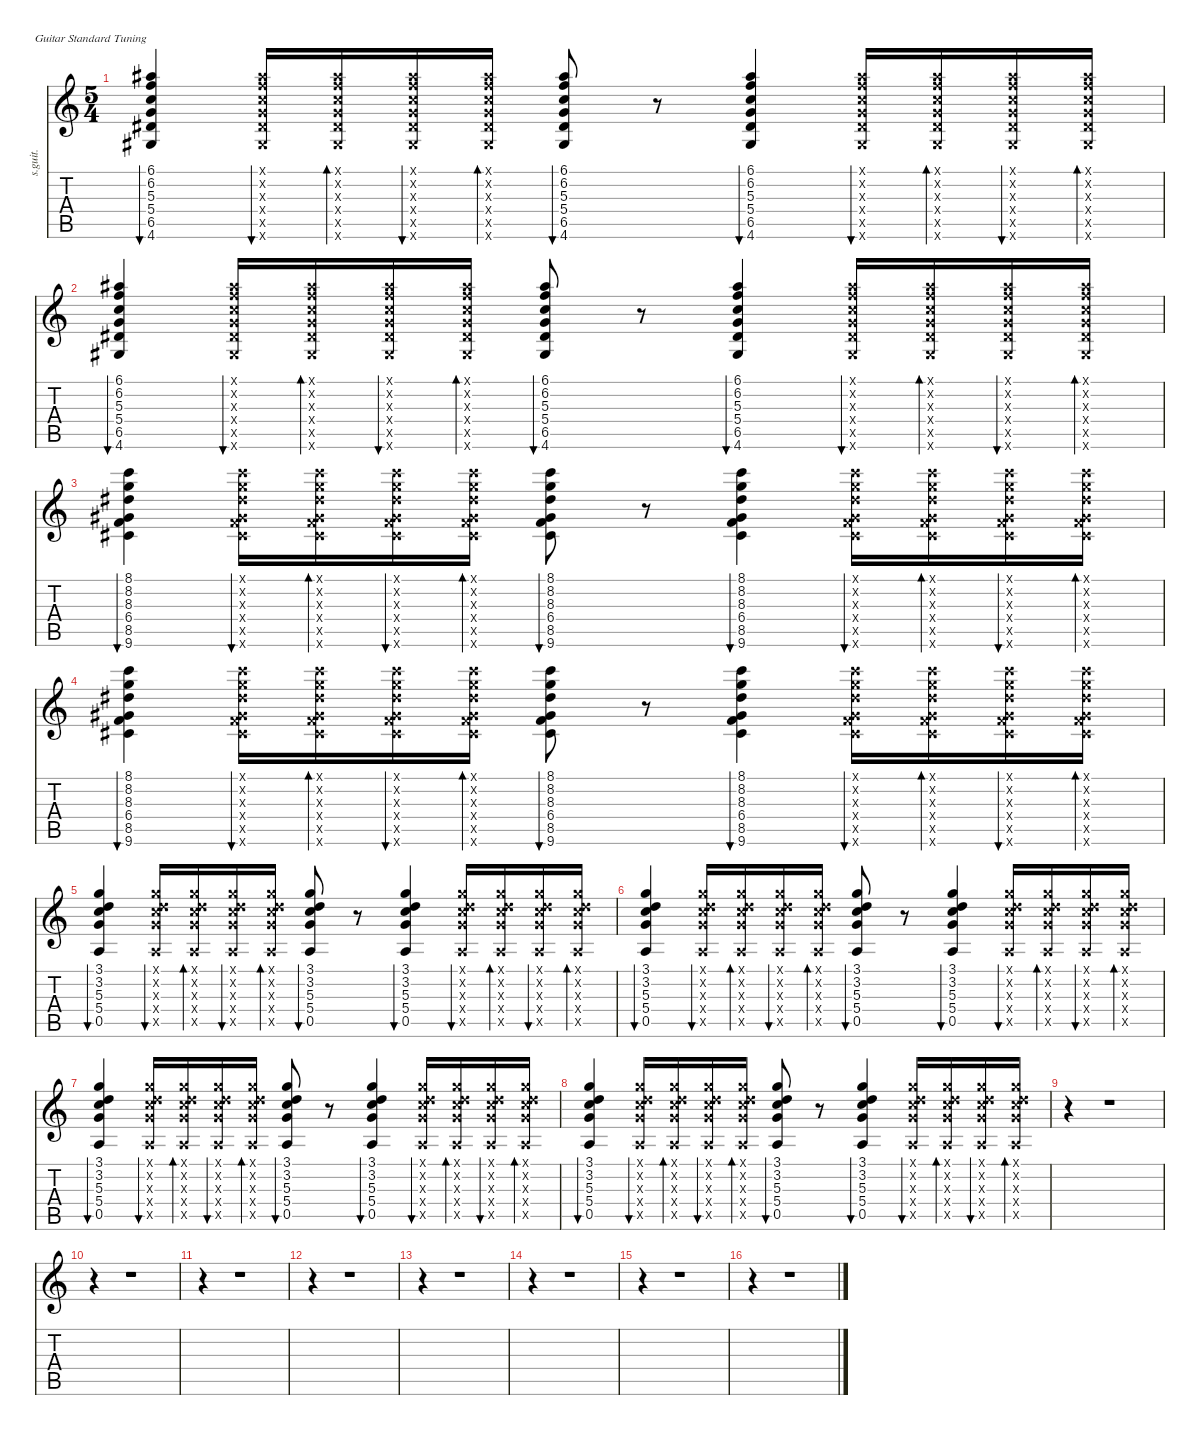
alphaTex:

\defaultSystemsLayout 4
\hideDynamics
\bracketExtendMode nobrackets
\track ("Guthrie Govan Clean" "s.guit.") {instrument electricguitarjazz}
\staff {score tabs}
\tuning (E4 B3 G3 D3 A2 E2)
\ts (5 4)
\tempo (152 hide)
\clef g2
\ks c
(6.1{acc #} 6.2 5.3 5.4 6.5{acc #} 4.6{acc #}).4{bu 30 dy f} (6.1{x acc #} 6.2{x} 5.3{x} 5.4{x} 6.5{x acc #} 4.6{x acc #}).16{bu 30 dy mp} (6.1{x acc #} 6.2{x} 5.3{x} 5.4{x} 6.5{x acc #} 4.6{x acc #}).16{bd 30} (6.1{x acc #} 6.2{x} 5.3{x} 5.4{x} 6.5{x acc #} 4.6{x acc #}).16{bu 30} (6.1{x acc #} 6.2{x} 5.3{x} 5.4{x} 6.5{x acc #} 4.6{x acc #}).16{bd 30} (6.1{acc #} 6.2 5.3 5.4 6.5{acc #} 4.6{acc #}).8{bu 30 dy f} r.8 (6.1{acc #} 6.2 5.3 5.4 6.5{acc #} 4.6{acc #}).4{bu 30} (6.1{x acc #} 6.2{x} 5.3{x} 5.4{x} 6.5{x acc #} 4.6{x acc #}).16{bu 30 dy mp} (6.1{x acc #} 6.2{x} 5.3{x} 5.4{x} 6.5{x acc #} 4.6{x acc #}).16{bd 30} (6.1{x acc #} 6.2{x} 5.3{x} 5.4{x} 6.5{x acc #} 4.6{x acc #}).16{bu 30} (6.1{x acc #} 6.2{x} 5.3{x} 5.4{x} 6.5{x acc #} 4.6{x acc #}).16{bd 30} |
(6.1{acc #} 6.2 5.3 5.4 6.5{acc #} 4.6{acc #}).4{bu 30 dy f} (6.1{x acc #} 6.2{x} 5.3{x} 5.4{x} 6.5{x acc #} 4.6{x acc #}).16{bu 30 dy mp} (6.1{x acc #} 6.2{x} 5.3{x} 5.4{x} 6.5{x acc #} 4.6{x acc #}).16{bd 30} (6.1{x acc #} 6.2{x} 5.3{x} 5.4{x} 6.5{x acc #} 4.6{x acc #}).16{bu 30} (6.1{x acc #} 6.2{x} 5.3{x} 5.4{x} 6.5{x acc #} 4.6{x acc #}).16{bd 30} (6.1{acc #} 6.2 5.3 5.4 6.5{acc #} 4.6{acc #}).8{bu 30 dy f} r.8 (6.1{acc #} 6.2 5.3 5.4 6.5{acc #} 4.6{acc #}).4{bu 30} (6.1{x acc #} 6.2{x} 5.3{x} 5.4{x} 6.5{x acc #} 4.6{x acc #}).16{bu 30 dy mp} (6.1{x acc #} 6.2{x} 5.3{x} 5.4{x} 6.5{x acc #} 4.6{x acc #}).16{bd 30} (6.1{x acc #} 6.2{x} 5.3{x} 5.4{x} 6.5{x acc #} 4.6{x acc #}).16{bu 30} (6.1{x acc #} 6.2{x} 5.3{x} 5.4{x} 6.5{x acc #} 4.6{x acc #}).16{bd 30} |
(8.1 8.2 8.3{acc #} 6.4{acc #} 8.5 9.6{acc #}).4{bu 30 dy f} (8.1{x} 8.2{x} 8.3{x acc #} 6.4{x acc #} 8.5{x} 9.6{x acc #}).16{bu 30 dy mp} (8.1{x} 8.2{x} 8.3{x acc #} 6.4{x acc #} 8.5{x} 9.6{x acc #}).16{bd 30} (8.1{x} 8.2{x} 8.3{x acc #} 6.4{x acc #} 8.5{x} 9.6{x acc #}).16{bu 30} (8.1{x} 8.2{x} 8.3{x acc #} 6.4{x acc #} 8.5{x} 9.6{x acc #}).16{bd 30} (8.1 8.2 8.3{acc #} 6.4{acc #} 8.5 9.6{acc #}).8{bu 30 dy f} r.8 (8.1 8.2 8.3{acc #} 6.4{acc #} 8.5 9.6{acc #}).4{bu 30} (8.1{x} 8.2{x} 8.3{x acc #} 6.4{x acc #} 8.5{x} 9.6{x acc #}).16{bu 30 dy mp} (8.1{x} 8.2{x} 8.3{x acc #} 6.4{x acc #} 8.5{x} 9.6{x acc #}).16{bd 30} (8.1{x} 8.2{x} 8.3{x acc #} 6.4{x acc #} 8.5{x} 9.6{x acc #}).16{bu 30} (8.1{x} 8.2{x} 8.3{x acc #} 6.4{x acc #} 8.5{x} 9.6{x acc #}).16{bd 30} |
(8.1 8.2 8.3{acc #} 6.4{acc #} 8.5 9.6{acc #}).4{bu 30 dy f} (8.1{x} 8.2{x} 8.3{x acc #} 6.4{x acc #} 8.5{x} 9.6{x acc #}).16{bu 30 dy mp} (8.1{x} 8.2{x} 8.3{x acc #} 6.4{x acc #} 8.5{x} 9.6{x acc #}).16{bd 30} (8.1{x} 8.2{x} 8.3{x acc #} 6.4{x acc #} 8.5{x} 9.6{x acc #}).16{bu 30} (8.1{x} 8.2{x} 8.3{x acc #} 6.4{x acc #} 8.5{x} 9.6{x acc #}).16{bd 30} (8.1 8.2 8.3{acc #} 6.4{acc #} 8.5 9.6{acc #}).8{bu 30 dy f} r.8 (8.1 8.2 8.3{acc #} 6.4{acc #} 8.5 9.6{acc #}).4{bu 30} (8.1{x} 8.2{x} 8.3{x acc #} 6.4{x acc #} 8.5{x} 9.6{x acc #}).16{bu 30 dy mp} (8.1{x} 8.2{x} 8.3{x acc #} 6.4{x acc #} 8.5{x} 9.6{x acc #}).16{bd 30} (8.1{x} 8.2{x} 8.3{x acc #} 6.4{x acc #} 8.5{x} 9.6{x acc #}).16{bu 30} (8.1{x} 8.2{x} 8.3{x acc #} 6.4{x acc #} 8.5{x} 9.6{x acc #}).16{bd 30} |
(3.1 3.2 5.3 5.4 0.5).4{bu 30 dy f} (3.1{x} 3.2{x} 5.3{x} 5.4{x} 0.5{x}).16{bu 30 dy mp} (3.1{x} 3.2{x} 5.3{x} 5.4{x} 0.5{x}).16{bd 30} (3.1{x} 3.2{x} 5.3{x} 5.4{x} 0.5{x}).16{bu 30} (3.1{x} 3.2{x} 5.3{x} 5.4{x} 0.5{x}).16{bd 30} (3.1 3.2 5.3 5.4 0.5).8{bu 30 dy f} r.8 (3.1 3.2 5.3 5.4 0.5).4{bu 30} (3.1{x} 3.2{x} 5.3{x} 5.4{x} 0.5{x}).16{bu 30 dy mp} (3.1{x} 3.2{x} 5.3{x} 5.4{x} 0.5{x}).16{bd 30} (3.1{x} 3.2{x} 5.3{x} 5.4{x} 0.5{x}).16{bu 30} (3.1{x} 3.2{x} 5.3{x} 5.4{x} 0.5{x}).16{bd 30} |
(3.1 3.2 5.3 5.4 0.5).4{bu 30 dy f} (3.1{x} 3.2{x} 5.3{x} 5.4{x} 0.5{x}).16{bu 30 dy mp} (3.1{x} 3.2{x} 5.3{x} 5.4{x} 0.5{x}).16{bd 30} (3.1{x} 3.2{x} 5.3{x} 5.4{x} 0.5{x}).16{bu 30} (3.1{x} 3.2{x} 5.3{x} 5.4{x} 0.5{x}).16{bd 30} (3.1 3.2 5.3 5.4 0.5).8{bu 30 dy f} r.8 (3.1 3.2 5.3 5.4 0.5).4{bu 30} (3.1{x} 3.2{x} 5.3{x} 5.4{x} 0.5{x}).16{bu 30 dy mp} (3.1{x} 3.2{x} 5.3{x} 5.4{x} 0.5{x}).16{bd 30} (3.1{x} 3.2{x} 5.3{x} 5.4{x} 0.5{x}).16{bu 30} (3.1{x} 3.2{x} 5.3{x} 5.4{x} 0.5{x}).16{bd 30} |
(3.1 3.2 5.3 5.4 0.5).4{bu 30 dy f} (3.1{x} 3.2{x} 5.3{x} 5.4{x} 0.5{x}).16{bu 30 dy mp} (3.1{x} 3.2{x} 5.3{x} 5.4{x} 0.5{x}).16{bd 30} (3.1{x} 3.2{x} 5.3{x} 5.4{x} 0.5{x}).16{bu 30} (3.1{x} 3.2{x} 5.3{x} 5.4{x} 0.5{x}).16{bd 30} (3.1 3.2 5.3 5.4 0.5).8{bu 30 dy f} r.8 (3.1 3.2 5.3 5.4 0.5).4{bu 30} (3.1{x} 3.2{x} 5.3{x} 5.4{x} 0.5{x}).16{bu 30 dy mp} (3.1{x} 3.2{x} 5.3{x} 5.4{x} 0.5{x}).16{bd 30} (3.1{x} 3.2{x} 5.3{x} 5.4{x} 0.5{x}).16{bu 30} (3.1{x} 3.2{x} 5.3{x} 5.4{x} 0.5{x}).16{bd 30} |
(3.1 3.2 5.3 5.4 0.5).4{bu 30 dy f} (3.1{x} 3.2{x} 5.3{x} 5.4{x} 0.5{x}).16{bu 30 dy mp} (3.1{x} 3.2{x} 5.3{x} 5.4{x} 0.5{x}).16{bd 30} (3.1{x} 3.2{x} 5.3{x} 5.4{x} 0.5{x}).16{bu 30} (3.1{x} 3.2{x} 5.3{x} 5.4{x} 0.5{x}).16{bd 30} (3.1 3.2 5.3 5.4 0.5).8{bu 30 dy f} r.8 (3.1 3.2 5.3 5.4 0.5).4{bu 30} (3.1{x} 3.2{x} 5.3{x} 5.4{x} 0.5{x}).16{bu 30 dy mp} (3.1{x} 3.2{x} 5.3{x} 5.4{x} 0.5{x}).16{bd 30} (3.1{x} 3.2{x} 5.3{x} 5.4{x} 0.5{x}).16{bu 30} (3.1{x} 3.2{x} 5.3{x} 5.4{x} 0.5{x}).16{bd 30} |
r.4 r.1 |
r.4 r.1 |
r.4 r.1 |
r.4 r.1 |
r.4 r.1 |
r.4 r.1 |
r.4 r.1 |
r.4 r.1
